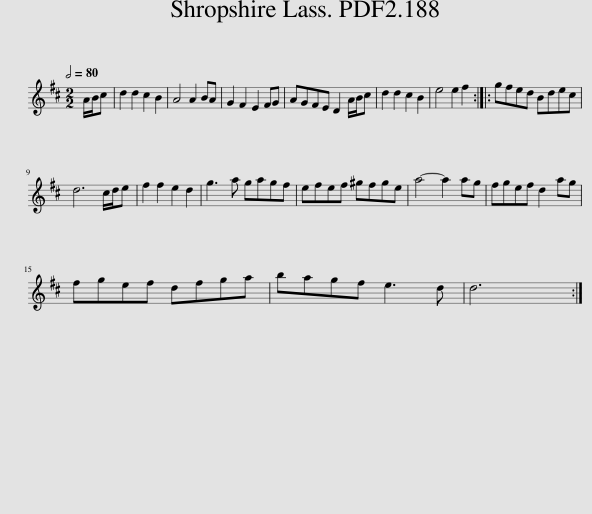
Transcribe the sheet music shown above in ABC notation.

X:1
L:1/8
Q:1/2=80
M:2/2
I:linebreak $
K:D
V:1 treble
V:1
 A/B/c | d2 d2 c2 B2 | A4 A2 BA | G2 F2 E2 FG | AGFE D2 A/B/c | %5
 d2 d2 c2 B2 | e4 e2 f2 :: gfed Bdec |$ d6 c/d/e | f2 f2 e2 d2 | %10
 g3 a gagf | efef ^gfge | a4- a2 ag | fgef d2 ag |$ fgef dfga | %15
 bagf e3 d | d6 :| %17
